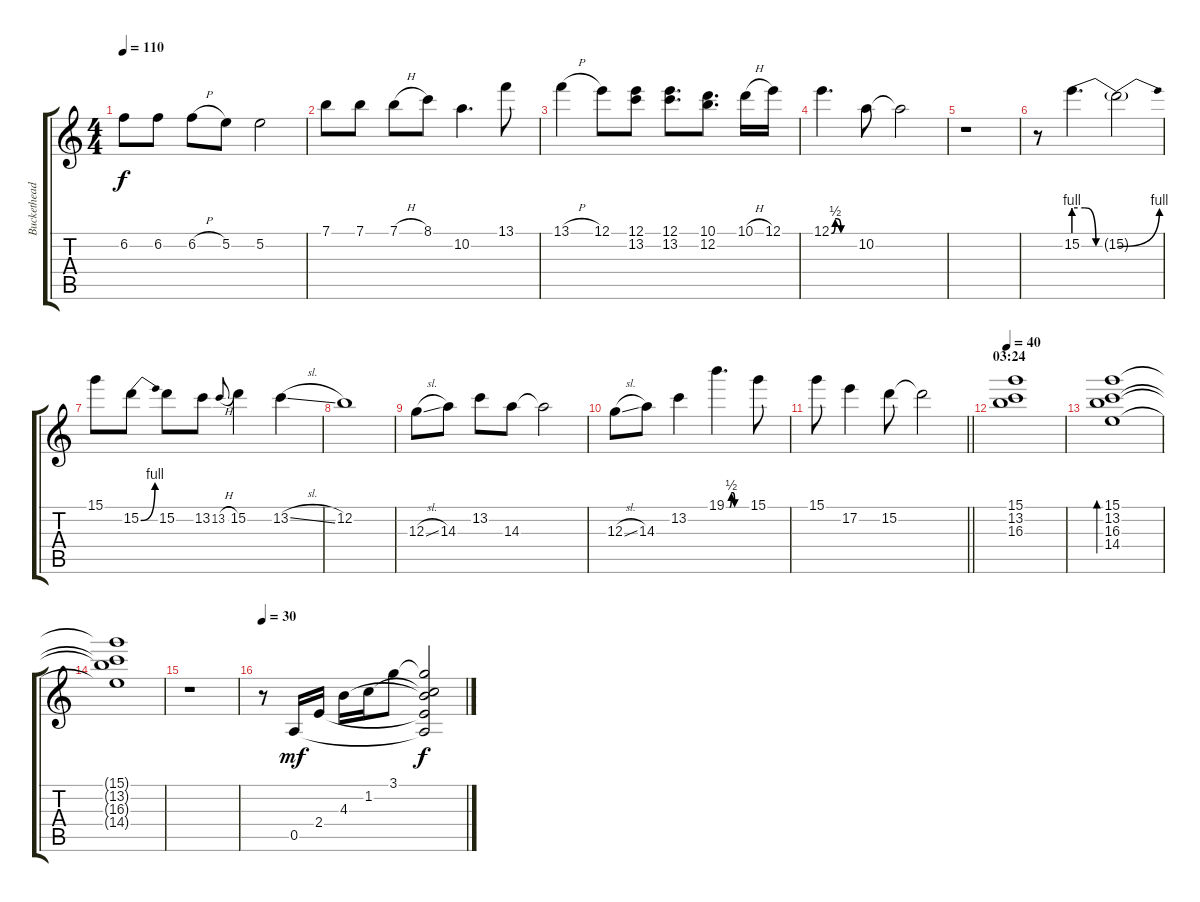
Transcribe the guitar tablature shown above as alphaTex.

\track ("Buckethead" "Buckethead") {instrument electricguitarjazz}
\staff {score tabs}
\tuning (E4 B3 G3 D3 A2 E2) {hide}
\ts (4 4)
\tempo 110
\clef g2
\ks c
6.2.8{dy f} 6.2.8 6.2{h}.8 5.2.8 5.2.2 |
7.1.8 7.1.8 7.1{h}.8 8.1.8 10.2.4{d} 13.1.8 |
13.1{h}.4 12.1.8 (12.1 13.2).8 (12.1 13.2).8{d} (10.1 12.2).8{d} 10.1{h}.16 12.1.16 |
12.1{be (custom 0 0 10 2 15 2 25 0 60 0)}.4{d} 10.2.8 10.2{t}.2 |
r.1 |
r.8 15.2{be (custom 0 4 15 4 30 0 60 0)}.4{d} 15.2{be (bend 0 0 60 4) t}.2 |
15.1.8 15.2{be (bend 0 0 60 4)}.8 15.2.8 13.2.8 13.2{h}.8{gr onbeat} 15.2.4 13.2{sl}.4 |
12.2.1 |
12.3{sl}.8 14.3.8 13.2.8 14.3.8 14.3{t}.2 |
12.3{sl}.8 14.3.8 13.2.4 19.1{be (custom 0 0 10 0 15 2 20 2 25 0 30 0 60 0)}.4{d} 15.1.8 |
\barLineRight lightlight
15.1.8 17.2.4 15.2.8 15.2{t}.2 |
\section ("" "03:24")
\tempo 40
(15.1 13.2 16.3).1 |
(15.1 13.2 16.3 14.4).1{bd 240} |
(15.1{t} 13.2{t} 16.3{t} 14.4{t}).1 |
r.1 |
\tempo 30
r.8 0.5.16{dy mf} 2.4.16 4.3.16 1.2.16 3.1.8 (3.1{t} 1.2{t} 4.3{t} 2.4{t} 0.5{t}).2{dy f}
